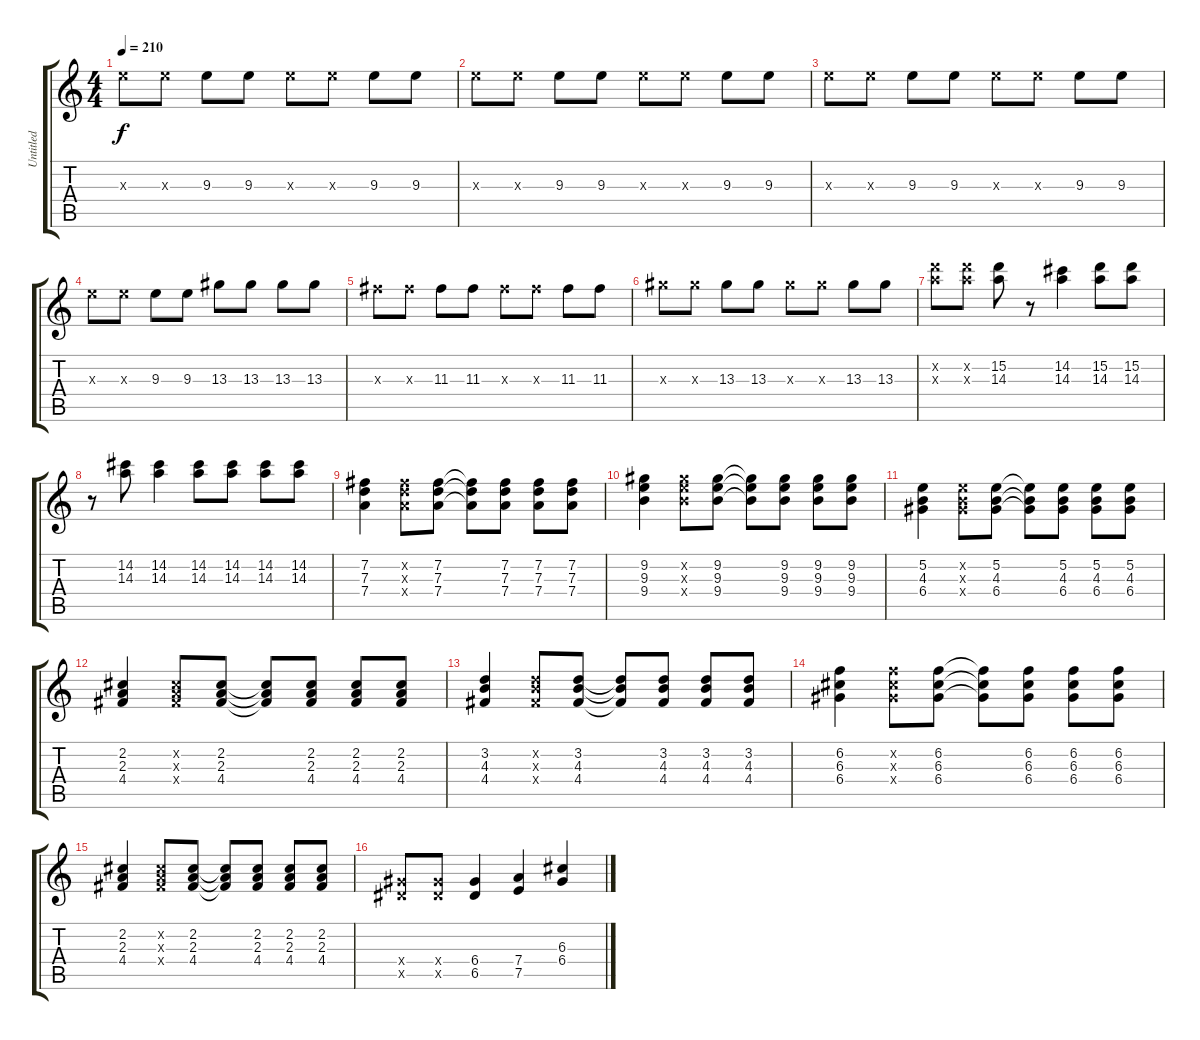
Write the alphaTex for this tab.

\track ("Untitled" "Untitled") {instrument distortionguitar}
\staff {score tabs}
\tuning (E4 B3 G3 D3 A2 E2) {hide}
\ts (4 4)
\tempo 210
\clef g2
\ks c
9.3{x}.8{dy f} 9.3{x}.8 9.3.8 9.3.8 9.3{x}.8 9.3{x}.8 9.3.8 9.3.8 |
9.3{x}.8 9.3{x}.8 9.3.8 9.3.8 9.3{x}.8 9.3{x}.8 9.3.8 9.3.8 |
9.3{x}.8 9.3{x}.8 9.3.8 9.3.8 9.3{x}.8 9.3{x}.8 9.3.8 9.3.8 |
9.3{x}.8 9.3{x}.8 9.3.8 9.3.8 13.3.8 13.3.8 13.3.8 13.3.8 |
11.3{x}.8 11.3{x}.8 11.3.8 11.3.8 11.3{x}.8 11.3{x}.8 11.3.8 11.3.8 |
13.3{x}.8 13.3{x}.8 13.3.8 13.3.8 13.3{x}.8 13.3{x}.8 13.3.8 13.3.8 |
(15.2{x} 14.3{x}).8 (15.2{x} 14.3{x}).8 (15.2 14.3).8 r.8 (14.2 14.3).4 (15.2 14.3).8 (15.2 14.3).8 |
r.8 (14.2 14.3).8 (14.2 14.3).4 (14.2 14.3).8 (14.2 14.3).8 (14.2 14.3).8 (14.2 14.3).8 |
(7.2 7.3 7.4).4 (7.2{x} 7.3{x} 7.4{x}).8 (7.2 7.3 7.4).8 (7.2{t} 7.3{t} 7.4{t}).8 (7.2 7.3 7.4).8 (7.2 7.3 7.4).8 (7.2 7.3 7.4).8 |
(9.2 9.3 9.4).4 (9.2{x} 9.3{x} 9.4{x}).8 (9.2 9.3 9.4).8 (9.2{t} 9.3{t} 9.4{t}).8 (9.2 9.3 9.4).8 (9.2 9.3 9.4).8 (9.2 9.3 9.4).8 |
(5.2 4.3 6.4).4 (5.2{x} 4.3{x} 6.4{x}).8 (5.2 4.3 6.4).8 (5.2{t} 4.3{t} 6.4{t}).8 (5.2 4.3 6.4).8 (5.2 4.3 6.4).8 (5.2 4.3 6.4).8 |
(2.2 2.3 4.4).4 (2.2{x} 2.3{x} 4.4{x}).8 (2.2 2.3 4.4).8 (2.2{t} 2.3{t} 4.4{t}).8 (2.2 2.3 4.4).8 (2.2 2.3 4.4).8 (2.2 2.3 4.4).8 |
(3.2 4.3 4.4).4 (3.2{x} 4.3{x} 4.4{x}).8 (3.2 4.3 4.4).8 (3.2{t} 4.3{t} 4.4{t}).8 (3.2 4.3 4.4).8 (3.2 4.3 4.4).8 (3.2 4.3 4.4).8 |
(6.2 6.3 6.4).4 (6.2{x} 6.3{x} 6.4{x}).8 (6.2 6.3 6.4).8 (6.2{t} 6.3{t} 6.4{t}).8 (6.2 6.3 6.4).8 (6.2 6.3 6.4).8 (6.2 6.3 6.4).8 |
(2.2 2.3 4.4).4 (2.2{x} 2.3{x} 4.4{x}).8 (2.2 2.3 4.4).8 (2.2{t} 2.3{t} 4.4{t}).8 (2.2 2.3 4.4).8 (2.2 2.3 4.4).8 (2.2 2.3 4.4).8 |
(6.4{x} 6.5{x}).8 (6.4{x} 6.5{x}).8 (6.4 6.5).4 (7.4 7.5).4 (6.3 6.4).4
